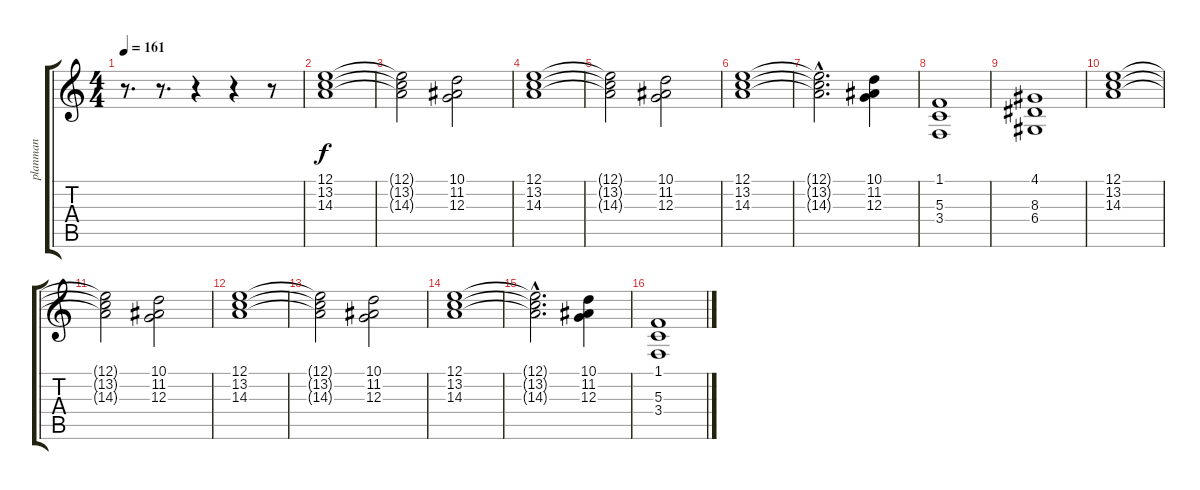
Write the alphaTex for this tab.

\track ("planman" "planman") {instrument choiraahs}
\staff {score tabs}
\tuning (E4 B3 G3 D3 A2 E2) {hide}
\ts (4 4)
\tempo 161
\clef g2
\ks c
r.8{d dy f} r.8{d} r.4 r.4 r.8 |
(12.1 13.2 14.3).1 |
(12.1{t} 13.2{t} 14.3{t}).2 (10.1 11.2 12.3).2 |
(12.1 13.2 14.3).1 |
(12.1{t} 13.2{t} 14.3{t}).2 (10.1 11.2 12.3).2 |
(12.1 13.2 14.3).1 |
(12.1{hac t} 13.2{hac t} 14.3{hac t}).2{d} (10.1 11.2 12.3).4 |
(1.1 5.3 3.4).1 |
(4.1 8.3 6.4).1 |
(12.1 13.2 14.3).1 |
(12.1{t} 13.2{t} 14.3{t}).2 (10.1 11.2 12.3).2 |
(12.1 13.2 14.3).1 |
(12.1{t} 13.2{t} 14.3{t}).2 (10.1 11.2 12.3).2 |
(12.1 13.2 14.3).1 |
(12.1{hac t} 13.2{hac t} 14.3{hac t}).2{d} (10.1 11.2 12.3).4 |
(1.1 5.3 3.4).1
